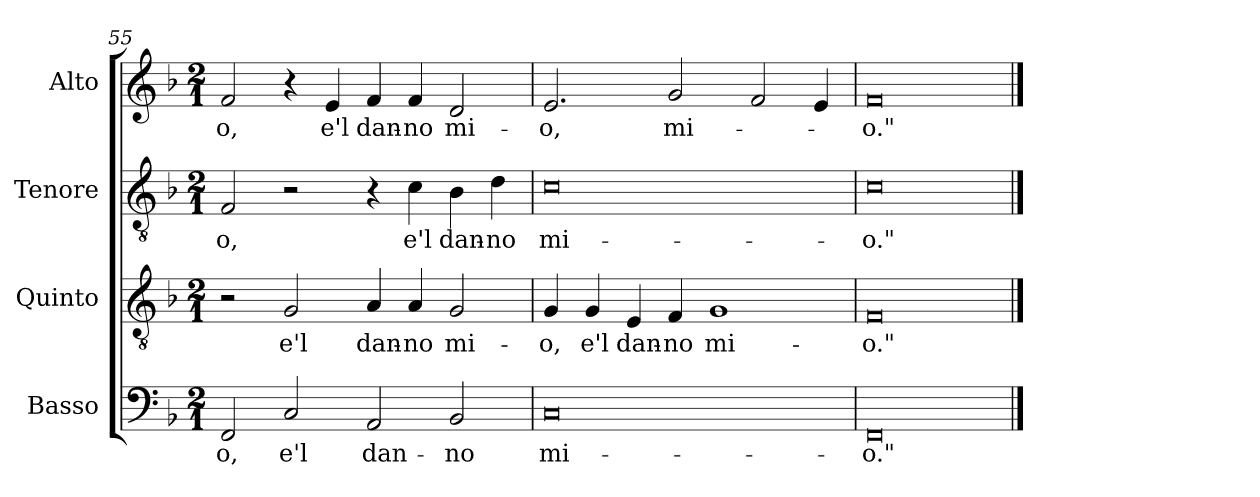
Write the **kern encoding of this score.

**kern	**text	**kern	**text	**kern	**text	**kern	**text
*part4	*part4	*part3	*part3	*part2	*part2	*part1	*part1
*staff4	*staff4	*staff3	*staff3	*staff2	*staff2	*staff1	*staff1
*I"Basso	*	*I"Quinto	*	*I"Tenore	*	*I"Alto	*
*I'B	*	*	*	*I'T	*	*I'A	*
*clefF4	*	*clefGv2	*	*clefGv2	*	*clefG2	*
*k[b-]	*	*k[b-]	*	*k[b-]	*	*k[b-]	*
*M2/1	*	*M2/1	*	*M2/1	*	*M2/1	*
=55	=55	=55	=55	=55	=55	=55	=55
2FF	-o,	2r	.	2F	-o,	2f	-o,
2C	e'l	2G	e'l	2r	.	4r	.
.	.	.	.	.	.	4e	e'l
2AA	dan-	4A	dan-	4r	.	4f	dan-
.	.	4A	-no	4c	e'l	4f	-no
2BB-	-no	2G	mi-	4B-	dan-	2d	mi-
.	.	.	.	4d	-no	.	.
=56	=56	=56	=56	=56	=56	=56	=56
0C	mi-	4G	-o,	0c	mi-	2.e	-o,
.	.	4G	e'l	.	.	.	.
.	.	4E	dan-	.	.	.	.
.	.	4F	-no	.	.	2g	mi-
.	.	1G	mi-	.	.	.	.
.	.	.	.	.	.	2f	.
.	.	.	.	.	.	4e	.
=57	=57	=57	=57	=57	=57	=57	=57
0FF	-o."	0F	-o."	0c	-o."	0f	-o."
==	==	==	==	==	==	==	==
*-	*-	*-	*-	*-	*-	*-	*-
